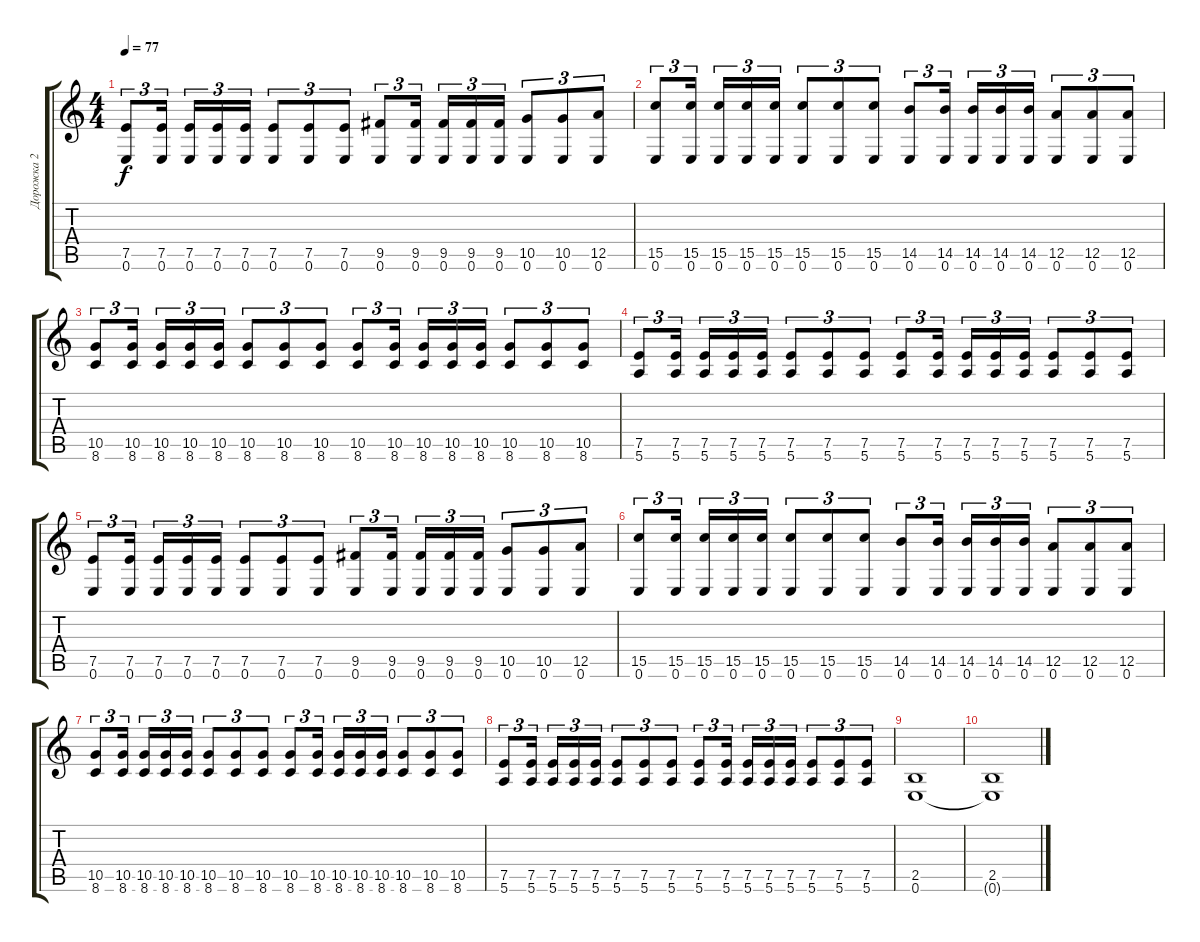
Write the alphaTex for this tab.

\track ("Дорожка 2" "Дорожка 2") {instrument distortionguitar}
\staff {score tabs}
\tuning (E4 B3 G3 D3 A2 E2) {hide}
\ts (4 4)
\tempo 77
\clef g2
\ks c
(7.5 0.6).8{tu (3 2) dy f} (7.5 0.6).16{tu (3 2) beam splitsecondary} (7.5 0.6).16{tu (3 2)} (7.5 0.6).16{tu (3 2)} (7.5 0.6).16{tu (3 2)} (7.5 0.6).8{tu (3 2)} (7.5 0.6).8{tu (3 2)} (7.5 0.6).8{tu (3 2)} (9.5 0.6).8{tu (3 2)} (9.5 0.6).16{tu (3 2) beam splitsecondary} (9.5 0.6).16{tu (3 2)} (9.5 0.6).16{tu (3 2)} (9.5 0.6).16{tu (3 2)} (10.5 0.6).8{tu (3 2)} (10.5 0.6).8{tu (3 2)} (12.5 0.6).8{tu (3 2)} |
(15.5 0.6).8{tu (3 2)} (15.5 0.6).16{tu (3 2) beam splitsecondary} (15.5 0.6).16{tu (3 2)} (15.5 0.6).16{tu (3 2)} (15.5 0.6).16{tu (3 2)} (15.5 0.6).8{tu (3 2)} (15.5 0.6).8{tu (3 2)} (15.5 0.6).8{tu (3 2)} (14.5 0.6).8{tu (3 2)} (14.5 0.6).16{tu (3 2) beam splitsecondary} (14.5 0.6).16{tu (3 2)} (14.5 0.6).16{tu (3 2)} (14.5 0.6).16{tu (3 2)} (12.5 0.6).8{tu (3 2)} (12.5 0.6).8{tu (3 2)} (12.5 0.6).8{tu (3 2)} |
(10.5 8.6).8{tu (3 2)} (10.5 8.6).16{tu (3 2) beam splitsecondary} (10.5 8.6).16{tu (3 2)} (10.5 8.6).16{tu (3 2)} (10.5 8.6).16{tu (3 2)} (10.5 8.6).8{tu (3 2)} (10.5 8.6).8{tu (3 2)} (10.5 8.6).8{tu (3 2)} (10.5 8.6).8{tu (3 2)} (10.5 8.6).16{tu (3 2) beam splitsecondary} (10.5 8.6).16{tu (3 2)} (10.5 8.6).16{tu (3 2)} (10.5 8.6).16{tu (3 2)} (10.5 8.6).8{tu (3 2)} (10.5 8.6).8{tu (3 2)} (10.5 8.6).8{tu (3 2)} |
(7.5 5.6).8{tu (3 2)} (7.5 5.6).16{tu (3 2) beam splitsecondary} (7.5 5.6).16{tu (3 2)} (7.5 5.6).16{tu (3 2)} (7.5 5.6).16{tu (3 2)} (7.5 5.6).8{tu (3 2)} (7.5 5.6).8{tu (3 2)} (7.5 5.6).8{tu (3 2)} (7.5 5.6).8{tu (3 2)} (7.5 5.6).16{tu (3 2) beam splitsecondary} (7.5 5.6).16{tu (3 2)} (7.5 5.6).16{tu (3 2)} (7.5 5.6).16{tu (3 2)} (7.5 5.6).8{tu (3 2)} (7.5 5.6).8{tu (3 2)} (7.5 5.6).8{tu (3 2)} |
(7.5 0.6).8{tu (3 2)} (7.5 0.6).16{tu (3 2) beam splitsecondary} (7.5 0.6).16{tu (3 2)} (7.5 0.6).16{tu (3 2)} (7.5 0.6).16{tu (3 2)} (7.5 0.6).8{tu (3 2)} (7.5 0.6).8{tu (3 2)} (7.5 0.6).8{tu (3 2)} (9.5 0.6).8{tu (3 2)} (9.5 0.6).16{tu (3 2) beam splitsecondary} (9.5 0.6).16{tu (3 2)} (9.5 0.6).16{tu (3 2)} (9.5 0.6).16{tu (3 2)} (10.5 0.6).8{tu (3 2)} (10.5 0.6).8{tu (3 2)} (12.5 0.6).8{tu (3 2)} |
(15.5 0.6).8{tu (3 2)} (15.5 0.6).16{tu (3 2) beam splitsecondary} (15.5 0.6).16{tu (3 2)} (15.5 0.6).16{tu (3 2)} (15.5 0.6).16{tu (3 2)} (15.5 0.6).8{tu (3 2)} (15.5 0.6).8{tu (3 2)} (15.5 0.6).8{tu (3 2)} (14.5 0.6).8{tu (3 2)} (14.5 0.6).16{tu (3 2) beam splitsecondary} (14.5 0.6).16{tu (3 2)} (14.5 0.6).16{tu (3 2)} (14.5 0.6).16{tu (3 2)} (12.5 0.6).8{tu (3 2)} (12.5 0.6).8{tu (3 2)} (12.5 0.6).8{tu (3 2)} |
(10.5 8.6).8{tu (3 2)} (10.5 8.6).16{tu (3 2) beam splitsecondary} (10.5 8.6).16{tu (3 2)} (10.5 8.6).16{tu (3 2)} (10.5 8.6).16{tu (3 2)} (10.5 8.6).8{tu (3 2)} (10.5 8.6).8{tu (3 2)} (10.5 8.6).8{tu (3 2)} (10.5 8.6).8{tu (3 2)} (10.5 8.6).16{tu (3 2) beam splitsecondary} (10.5 8.6).16{tu (3 2)} (10.5 8.6).16{tu (3 2)} (10.5 8.6).16{tu (3 2)} (10.5 8.6).8{tu (3 2)} (10.5 8.6).8{tu (3 2)} (10.5 8.6).8{tu (3 2)} |
(7.5 5.6).8{tu (3 2)} (7.5 5.6).16{tu (3 2) beam splitsecondary} (7.5 5.6).16{tu (3 2)} (7.5 5.6).16{tu (3 2)} (7.5 5.6).16{tu (3 2)} (7.5 5.6).8{tu (3 2)} (7.5 5.6).8{tu (3 2)} (7.5 5.6).8{tu (3 2)} (7.5 5.6).8{tu (3 2)} (7.5 5.6).16{tu (3 2) beam splitsecondary} (7.5 5.6).16{tu (3 2)} (7.5 5.6).16{tu (3 2)} (7.5 5.6).16{tu (3 2)} (7.5 5.6).8{tu (3 2)} (7.5 5.6).8{tu (3 2)} (7.5 5.6).8{tu (3 2)} |
(2.5 0.6).1 |
(2.5 0.6{t}).1
